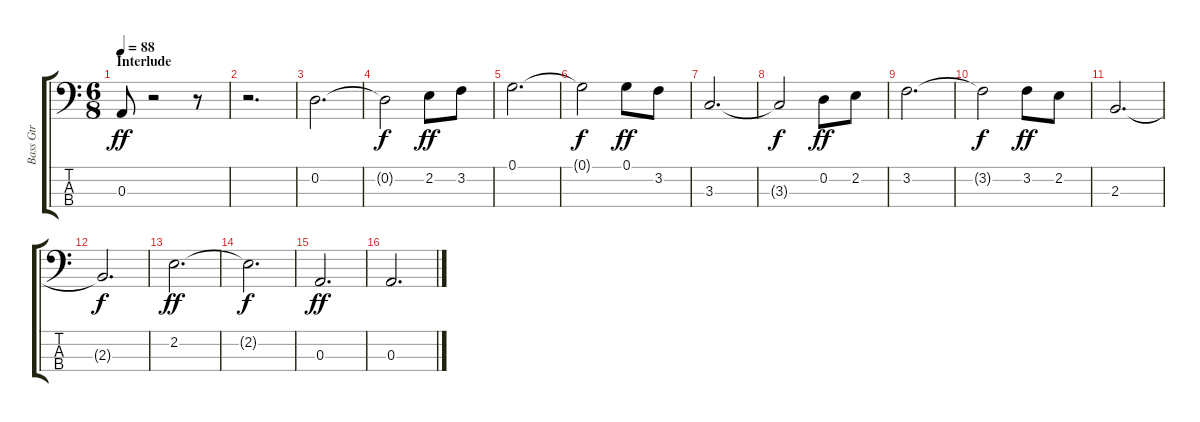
\track ("Bass Gtr            " "Bass Gtr  ") {instrument electricbassfinger}
\staff {score tabs}
\tuning (G2 D2 A1 E1) {hide}
\ts (6 8)
\section ("" "Interlude")
\tempo 88
\clef f4
\ks c
0.3.8{dy ff} r.2 r.8 |
r.2{d} |
0.2.2{d} |
0.2{t}.2{dy f} 2.2.8{dy ff} 3.2.8 |
0.1.2{d} |
0.1{t}.2{dy f} 0.1.8{dy ff} 3.2.8 |
3.3.2{d} |
3.3{t}.2{dy f} 0.2.8{dy ff} 2.2.8 |
3.2.2{d} |
3.2{t}.2{dy f} 3.2.8{dy ff} 2.2.8 |
2.3.2{d} |
2.3{t}.2{d dy f} |
2.2.2{d dy ff} |
2.2{t}.2{d dy f} |
0.3.2{d dy ff} |
0.3.2{d}
